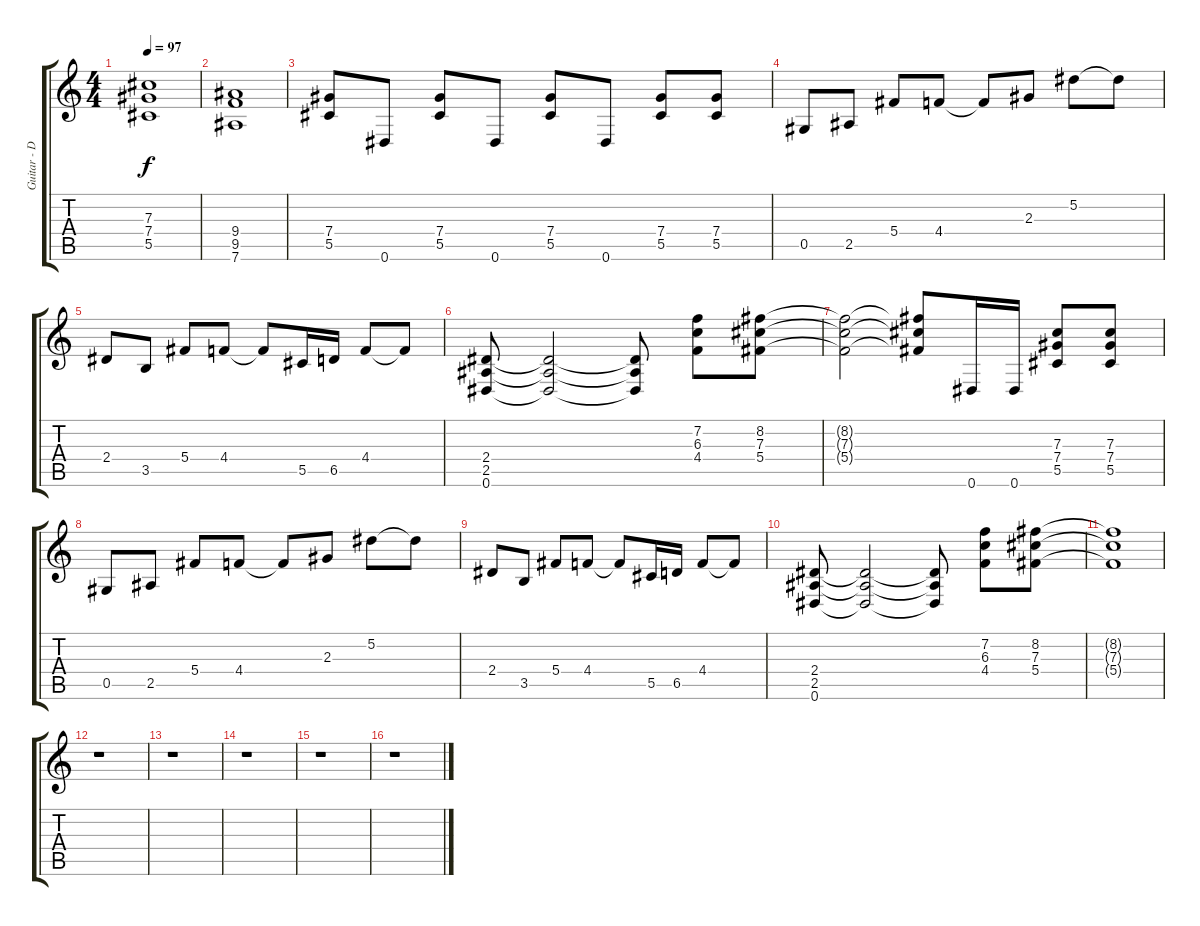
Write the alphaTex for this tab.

\track ("Guitar - Distortion" "Guitar - D") {instrument distortionguitar}
\staff {score tabs}
\tuning (Eb4 Bb3 Gb3 Db3 Ab2 Eb2) {hide}
\ts (4 4)
\tempo 97
\clef g2
\ks c
(7.3 7.4 5.5).1{dy f} |
(9.4 9.5 7.6).1 |
(7.4 5.5).8 0.6.8 (7.4 5.5).8 0.6.8 (7.4 5.5).8 0.6.8 (7.4 5.5).8 (7.4 5.5).8 |
0.5.8 2.5.8 5.4.8 4.4.8 4.4{t}.8 2.3.8 5.2.8 5.2{t}.8 |
2.4.8 3.5.8 5.4.8 4.4.8 4.4{t}.8 5.5.16 6.5.16 4.4.8 4.4{t}.8 |
(2.4 2.5 0.6).8 (2.4{t} 2.5{t} 0.6{t}).2 (2.4{t} 2.5{t} 0.6{t}).8 (7.2 6.3 4.4).8 (8.2 7.3 5.4).8 |
(8.2{t} 7.3{t} 5.4{t}).2 (8.2{t} 7.3{t} 5.4{t}).8 0.6.16 0.6.16 (7.3 7.4 5.5).8 (7.3 7.4 5.5).8 |
0.5.8 2.5.8 5.4.8 4.4.8 4.4{t}.8 2.3.8 5.2.8 5.2{t}.8 |
2.4.8 3.5.8 5.4.8 4.4.8 4.4{t}.8 5.5.16 6.5.16 4.4.8 4.4{t}.8 |
(2.4 2.5 0.6).8 (2.4{t} 2.5{t} 0.6{t}).2 (2.4{t} 2.5{t} 0.6{t}).8 (7.2 6.3 4.4).8 (8.2 7.3 5.4).8 |
(8.2{t} 7.3{t} 5.4{t}).1 |
r.1 |
r.1 |
r.1 |
r.1 |
r.1
